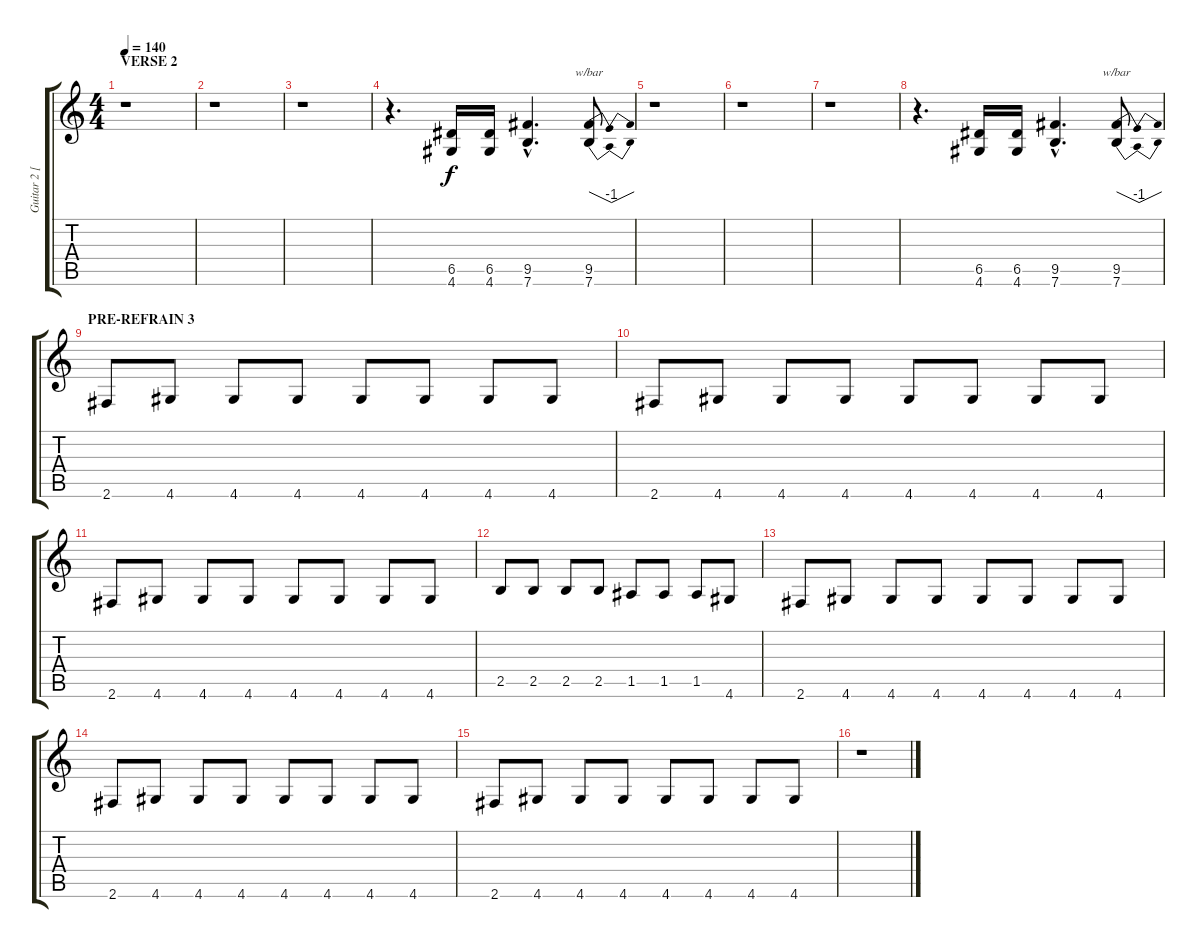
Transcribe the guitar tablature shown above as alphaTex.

\track ("Guitar 2 [Solo]" "Guitar 2 [") {instrument distortionguitar}
\staff {score tabs}
\tuning (E4 B3 G3 D3 A2 E2) {hide}
\ts (4 4)
\section ("" "VERSE 2")
\tempo 140
\clef g2
\ks c
r.1{dy f} |
r.1 |
r.1 |
r.4{d} (6.5 4.6).16 (6.5 4.6).16 (9.5{hac} 7.6{hac}).4{d} (9.5 7.6).8{tbe (dip default 0 0 30 -4 60 0)} |
r.1 |
r.1 |
r.1 |
r.4{d} (6.5 4.6).16 (6.5 4.6).16 (9.5{hac} 7.6{hac}).4{d} (9.5 7.6).8{tbe (dip default 0 0 30 -4 60 0)} |
\section ("" "PRE-REFRAIN 3")
2.6.8 4.6.8 4.6.8 4.6.8 4.6.8 4.6.8 4.6.8 4.6.8 |
2.6.8 4.6.8 4.6.8 4.6.8 4.6.8 4.6.8 4.6.8 4.6.8 |
2.6.8 4.6.8 4.6.8 4.6.8 4.6.8 4.6.8 4.6.8 4.6.8 |
2.5.8 2.5.8 2.5.8 2.5.8 1.5.8 1.5.8 1.5.8 4.6.8 |
2.6.8 4.6.8 4.6.8 4.6.8 4.6.8 4.6.8 4.6.8 4.6.8 |
2.6.8 4.6.8 4.6.8 4.6.8 4.6.8 4.6.8 4.6.8 4.6.8 |
2.6.8 4.6.8 4.6.8 4.6.8 4.6.8 4.6.8 4.6.8 4.6.8 |
r.1
